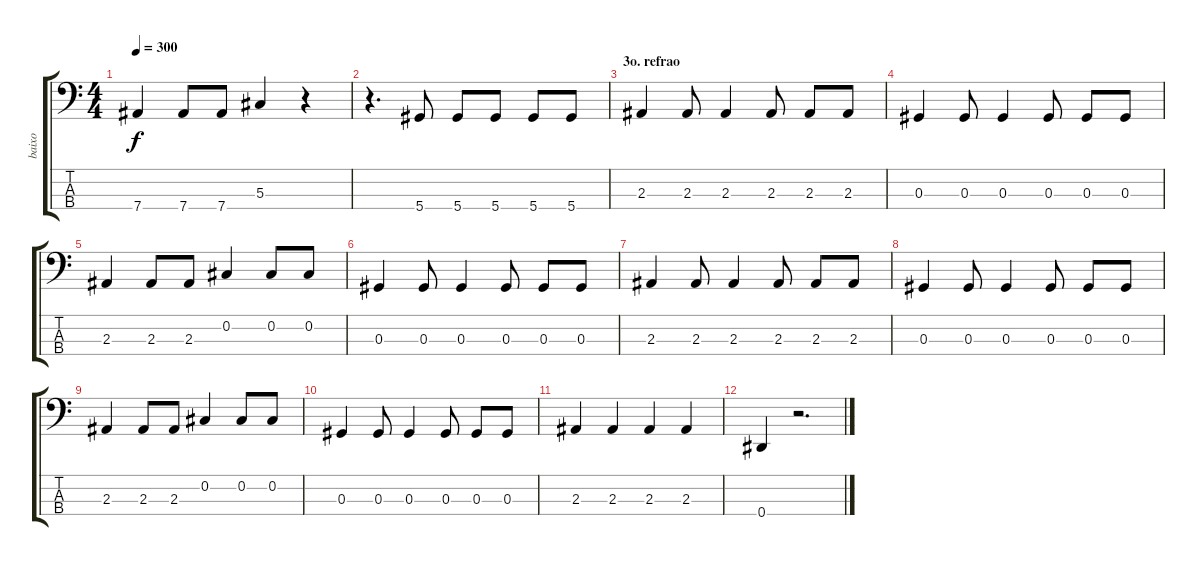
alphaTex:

\track ("baixo" "baixo") {instrument electricbasspick}
\staff {score tabs}
\tuning (Gb2 Db2 Ab1 Eb1) {hide}
\ts (4 4)
\tempo 300
\clef f4
\ks c
7.4.4{dy f} 7.4.8 7.4.8 5.3.4 r.4 |
r.4{d} 5.4.8 5.4.8 5.4.8 5.4.8 5.4.8 |
\section ("" "3o. refrao")
2.3.4 2.3.8 2.3.4 2.3.8 2.3.8 2.3.8 |
0.3.4 0.3.8 0.3.4 0.3.8 0.3.8 0.3.8 |
2.3.4 2.3.8 2.3.8 0.2.4 0.2.8 0.2.8 |
0.3.4 0.3.8 0.3.4 0.3.8 0.3.8 0.3.8 |
2.3.4 2.3.8 2.3.4 2.3.8 2.3.8 2.3.8 |
0.3.4 0.3.8 0.3.4 0.3.8 0.3.8 0.3.8 |
2.3.4 2.3.8 2.3.8 0.2.4 0.2.8 0.2.8 |
0.3.4 0.3.8 0.3.4 0.3.8 0.3.8 0.3.8 |
2.3.4 2.3.4 2.3.4 2.3.4 |
0.4.4 r.2{d}
